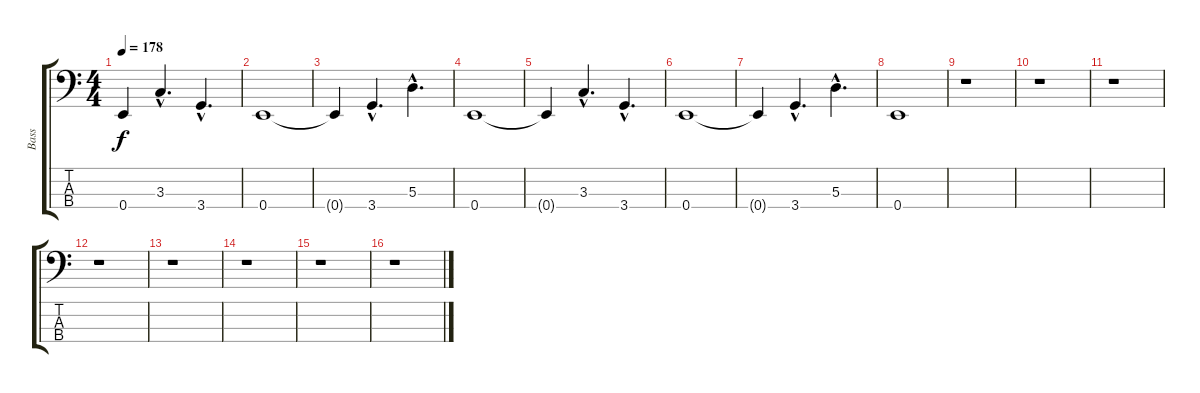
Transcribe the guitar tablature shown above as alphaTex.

\track ("Bass" "Bass") {instrument electricbassfinger}
\staff {score tabs}
\tuning (G2 D2 A1 E1) {hide}
\ts (4 4)
\tempo 178
\clef f4
\ks c
0.4{t}.4{dy f} 3.3{hac}.4{d} 3.4{hac}.4{d} |
0.4.1 |
0.4{t}.4 3.4{hac}.4{d} 5.3{hac}.4{d} |
0.4.1 |
0.4{t}.4 3.3{hac}.4{d} 3.4{hac}.4{d} |
0.4.1 |
0.4{t}.4 3.4{hac}.4{d} 5.3{hac}.4{d} |
0.4.1 |
r.1 |
r.1 |
r.1 |
r.1 |
r.1 |
r.1 |
r.1 |
r.1
